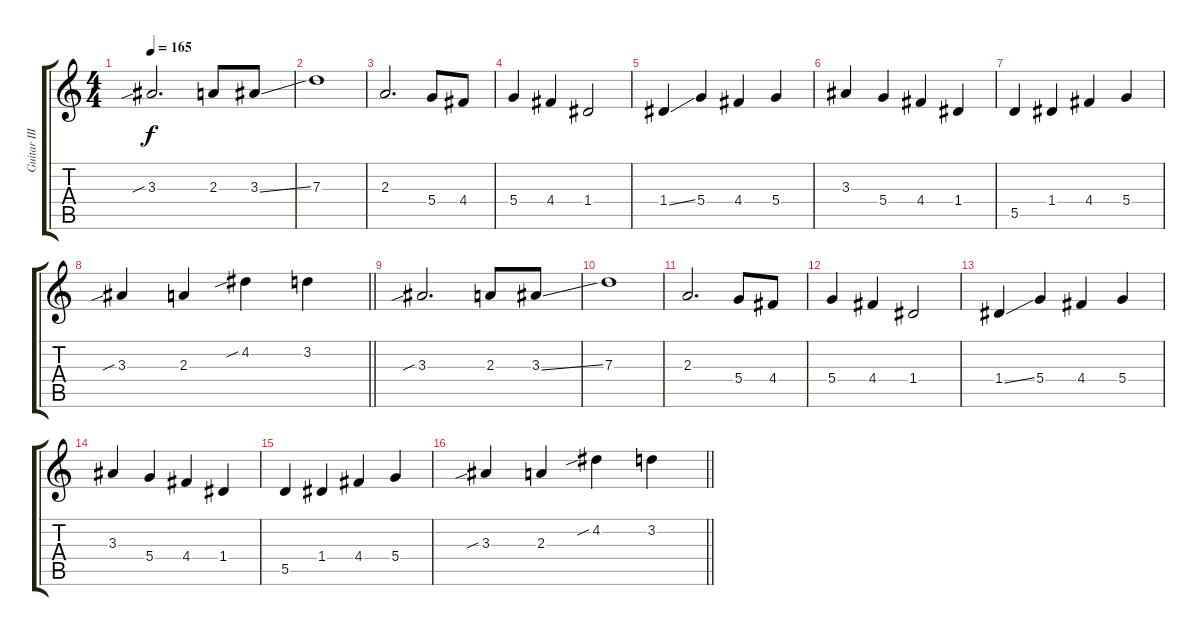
\track ("Guitar III" "Guitar III") {instrument distortionguitar}
\staff {score tabs}
\tuning (E4 B3 G3 D3 A2 D2) {hide}
\ts (4 4)
\tempo 165
\clef g2
\ks c
3.3{sib}.2{d dy f volume 12} 2.3.8 3.3{ss}.8 |
7.3.1 |
2.3.2{d} 5.4.8 4.4.8 |
5.4.4 4.4.4 1.4.2 |
1.4{ss}.4 5.4.4 4.4.4 5.4.4 |
3.3.4 5.4.4 4.4.4 1.4.4 |
5.5.4 1.4.4 4.4.4 5.4.4 |
\barLineRight lightlight
3.3{sib}.4 2.3.4 4.2{sib}.4 3.2.4 |
3.3{sib}.2{d volume 12} 2.3.8 3.3{ss}.8 |
7.3.1 |
2.3.2{d} 5.4.8 4.4.8 |
5.4.4 4.4.4 1.4.2 |
1.4{ss}.4 5.4.4 4.4.4 5.4.4 |
3.3.4 5.4.4 4.4.4 1.4.4 |
5.5.4 1.4.4 4.4.4 5.4.4 |
\barLineRight lightlight
3.3{sib}.4 2.3.4 4.2{sib}.4 3.2.4
